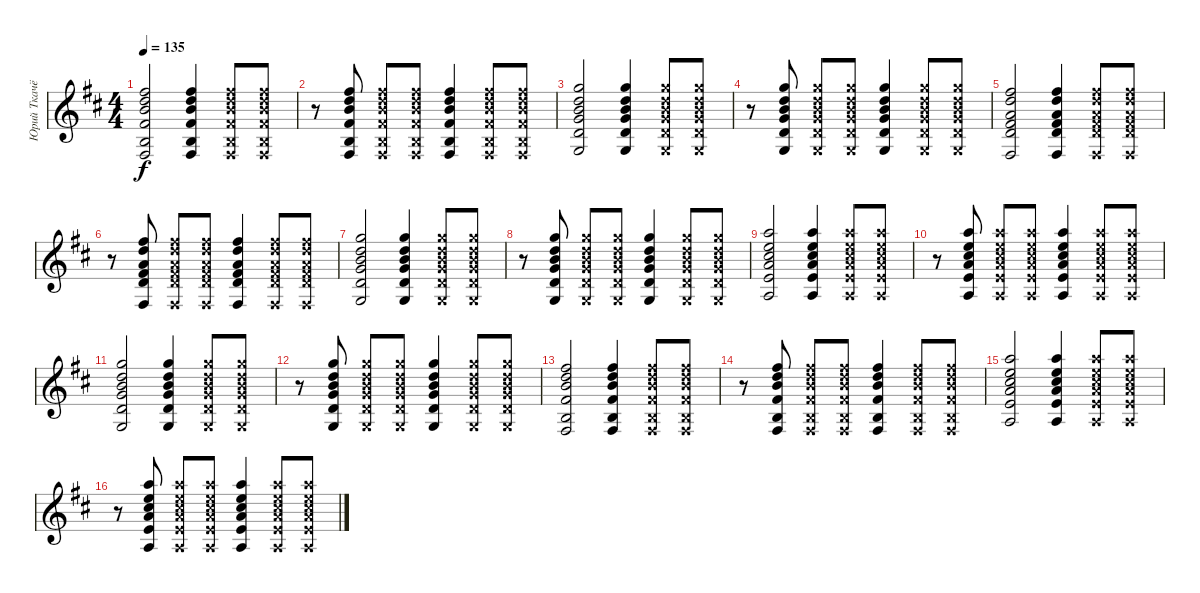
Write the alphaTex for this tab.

\track ("Юрий Ткачёв" "Юрий Ткачё") {instrument acousticguitarsteel}
\staff {score}
\tuning (E4 B3 G3 D3 A2 E2) {hide}
\ts (4 4)
\tempo 135
\clef g2
\ks d
(2.1 0.2 7.3 4.4 2.5 2.6).2{dy f} (2.1 0.2 7.3 4.4 2.5 2.6).4 (2.1{x} 0.2{x} 7.3{x} 4.4{x} 2.5{x} 2.6{x}).8 (2.1{x} 0.2{x} 7.3{x} 4.4{x} 2.5{x} 2.6{x}).8 |
r.8 (2.1 0.2 7.3 4.4 2.5 2.6).8 (2.1{x} 0.2{x} 7.3{x} 4.4{x} 2.5{x} 2.6{x}).8 (2.1{x} 0.2{x} 7.3{x} 4.4{x} 2.5{x} 2.6{x}).8 (2.1 0.2 7.3 4.4 2.5 2.6).4 (2.1{x} 0.2{x} 7.3{x} 4.4{x} 2.5{x} 2.6{x}).8 (2.1{x} 0.2{x} 7.3{x} 4.4{x} 2.5{x} 2.6{x}).8 |
(3.1 0.2 0.3 0.4 17.5 3.6).2{bd 60} (3.1 0.2 0.3 0.4 17.5 3.6).4{bd 60} (3.1{x} 0.2{x} 0.3{x} 0.4{x} 17.5{x} 3.6{x}).8{bd 60} (3.1{x} 0.2{x} 0.3{x} 0.4{x} 17.5{x} 3.6{x}).8{bu 60} |
r.8 (3.1 0.2 0.3 0.4 17.5 3.6).8{bu 60} (3.1{x} 0.2{x} 0.3{x} 0.4{x} 17.5{x} 3.6{x}).8{bd 60} (3.1{x} 0.2{x} 0.3{x} 0.4{x} 17.5{x} 3.6{x}).8{bu 60} (3.1 0.2 0.3 0.4 17.5 3.6).4{bd 60} (3.1{x} 0.2{x} 0.3{x} 0.4{x} 17.5{x} 3.6{x}).8{bd 60} (3.1{x} 0.2{x} 0.3{x} 0.4{x} 17.5{x} 3.6{x}).8{bu 60} |
(2.1 3.2 2.3 0.4 9.5 2.6).2 (2.1 3.2 2.3 0.4 9.5 2.6).4 (2.1{x} 3.2{x} 2.3{x} 0.4{x} 9.5{x} 2.6{x}).8 (2.1{x} 3.2{x} 2.3{x} 0.4{x} 9.5{x} 2.6{x}).8 |
r.8 (2.1 3.2 2.3 0.4 9.5 2.6).8 (2.1{x} 3.2{x} 2.3{x} 0.4{x} 9.5{x} 2.6{x}).8 (2.1{x} 3.2{x} 2.3{x} 0.4{x} 9.5{x} 2.6{x}).8 (2.1 3.2 2.3 0.4 9.5 2.6).4 (2.1{x} 3.2{x} 2.3{x} 0.4{x} 9.5{x} 2.6{x}).8 (2.1{x} 3.2{x} 2.3{x} 0.4{x} 9.5{x} 2.6{x}).8 |
(3.1 0.2 0.3 0.4 17.5 3.6).2{bd 60} (3.1 0.2 0.3 0.4 17.5 3.6).4{bd 60} (3.1{x} 0.2{x} 0.3{x} 0.4{x} 17.5{x} 3.6{x}).8{bd 60} (3.1{x} 0.2{x} 0.3{x} 0.4{x} 17.5{x} 3.6{x}).8{bu 60} |
r.8 (3.1 0.2 0.3 0.4 17.5 3.6).8{bu 60} (3.1{x} 0.2{x} 0.3{x} 0.4{x} 17.5{x} 3.6{x}).8{bd 60} (3.1{x} 0.2{x} 0.3{x} 0.4{x} 17.5{x} 3.6{x}).8{bu 60} (3.1 0.2 0.3 0.4 17.5 3.6).4{bd 60} (3.1{x} 0.2{x} 0.3{x} 0.4{x} 17.5{x} 3.6{x}).8{bd 60} (3.1{x} 0.2{x} 0.3{x} 0.4{x} 17.5{x} 3.6{x}).8{bu 60} |
(0.1 2.2 2.3 2.4 0.5 29.6).2 (0.1 2.2 2.3 2.4 0.5 29.6).4 (0.1{x} 2.2{x} 2.3{x} 2.4{x} 0.5{x} 29.6{x}).8 (0.1{x} 2.2{x} 2.3{x} 2.4{x} 0.5{x} 29.6{x}).8 |
r.8 (0.1 2.2 2.3 2.4 0.5 29.6).8 (0.1{x} 2.2{x} 2.3{x} 2.4{x} 0.5{x} 29.6{x}).8 (0.1{x} 2.2{x} 2.3{x} 2.4{x} 0.5{x} 29.6{x}).8 (0.1 2.2 2.3 2.4 0.5 29.6).4 (0.1{x} 2.2{x} 2.3{x} 2.4{x} 0.5{x} 29.6{x}).8 (0.1{x} 2.2{x} 2.3{x} 2.4{x} 0.5{x} 29.6{x}).8 |
(3.1 0.2 0.3 0.4 17.5 3.6).2{bd 60} (3.1 0.2 0.3 0.4 17.5 3.6).4{bd 60} (3.1{x} 0.2{x} 0.3{x} 0.4{x} 17.5{x} 3.6{x}).8{bd 60} (3.1{x} 0.2{x} 0.3{x} 0.4{x} 17.5{x} 3.6{x}).8{bu 60} |
r.8 (3.1 0.2 0.3 0.4 17.5 3.6).8{bu 60} (3.1{x} 0.2{x} 0.3{x} 0.4{x} 17.5{x} 3.6{x}).8{bd 60} (3.1{x} 0.2{x} 0.3{x} 0.4{x} 17.5{x} 3.6{x}).8{bu 60} (3.1 0.2 0.3 0.4 17.5 3.6).4{bd 60} (3.1{x} 0.2{x} 0.3{x} 0.4{x} 17.5{x} 3.6{x}).8{bd 60} (3.1{x} 0.2{x} 0.3{x} 0.4{x} 17.5{x} 3.6{x}).8{bu 60} |
(2.1 0.2 7.3 4.4 2.5 2.6).2 (2.1 0.2 7.3 4.4 2.5 2.6).4 (2.1{x} 0.2{x} 7.3{x} 4.4{x} 2.5{x} 2.6{x}).8 (2.1{x} 0.2{x} 7.3{x} 4.4{x} 2.5{x} 2.6{x}).8 |
r.8 (2.1 0.2 7.3 4.4 2.5 2.6).8 (2.1{x} 0.2{x} 7.3{x} 4.4{x} 2.5{x} 2.6{x}).8 (2.1{x} 0.2{x} 7.3{x} 4.4{x} 2.5{x} 2.6{x}).8 (2.1 0.2 7.3 4.4 2.5 2.6).4 (2.1{x} 0.2{x} 7.3{x} 4.4{x} 2.5{x} 2.6{x}).8 (2.1{x} 0.2{x} 7.3{x} 4.4{x} 2.5{x} 2.6{x}).8 |
(0.1 2.2 2.3 2.4 0.5 29.6).2 (0.1 2.2 2.3 2.4 0.5 29.6).4 (0.1{x} 2.2{x} 2.3{x} 2.4{x} 0.5{x} 29.6{x}).8 (0.1{x} 2.2{x} 2.3{x} 2.4{x} 0.5{x} 29.6{x}).8 |
r.8 (0.1 2.2 2.3 2.4 0.5 29.6).8 (0.1{x} 2.2{x} 2.3{x} 2.4{x} 0.5{x} 29.6{x}).8 (0.1{x} 2.2{x} 2.3{x} 2.4{x} 0.5{x} 29.6{x}).8 (0.1 2.2 2.3 2.4 0.5 29.6).4 (0.1{x} 2.2{x} 2.3{x} 2.4{x} 0.5{x} 29.6{x}).8 (0.1{x} 2.2{x} 2.3{x} 2.4{x} 0.5{x} 29.6{x}).8
